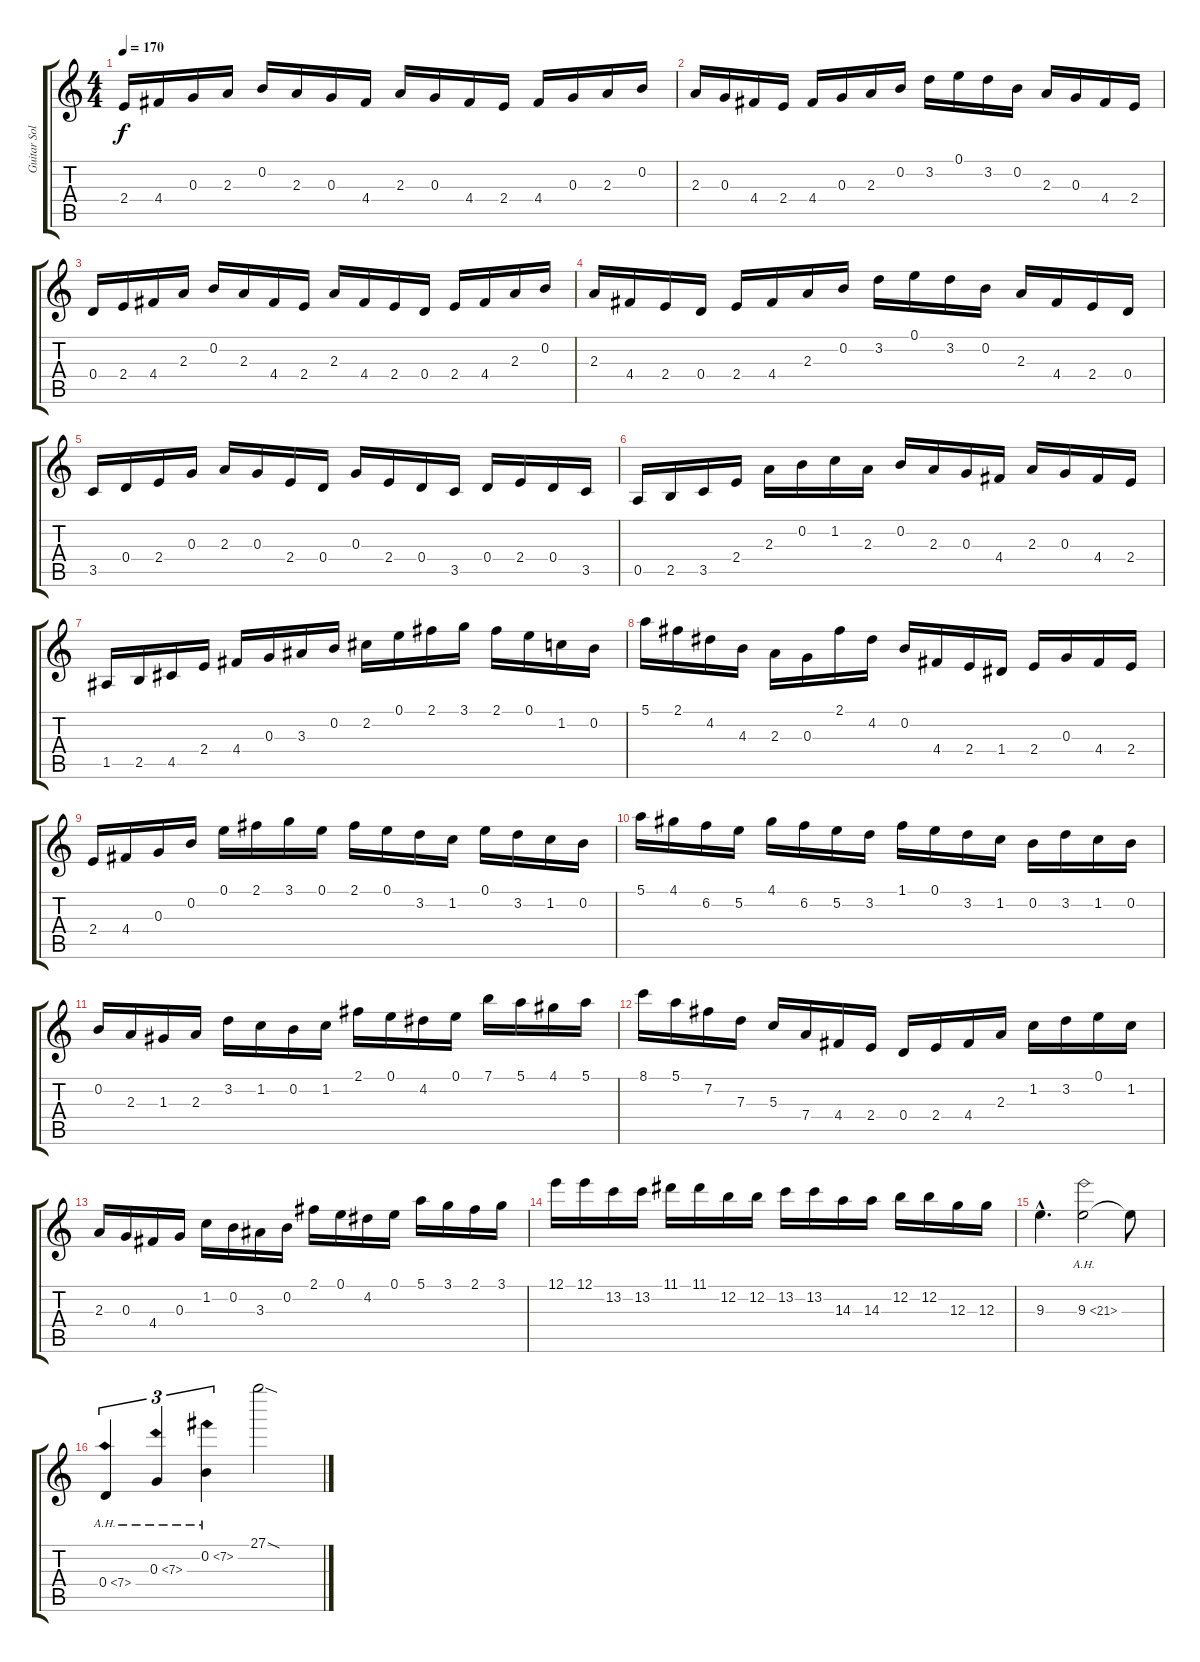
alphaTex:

\track ("Guitar Solo 2" "Guitar Sol") {instrument overdrivenguitar}
\staff {score tabs}
\tuning (E4 B3 G3 D3 A2 E2) {hide}
\ts (4 4)
\tempo 170
\clef g2
\ks c
2.4.16{dy f} 4.4.16 0.3.16 2.3.16 0.2.16 2.3.16 0.3.16 4.4.16 2.3.16 0.3.16 4.4.16 2.4.16 4.4.16 0.3.16 2.3.16 0.2.16 |
2.3.16 0.3.16 4.4.16 2.4.16 4.4.16 0.3.16 2.3.16 0.2.16 3.2.16 0.1.16 3.2.16 0.2.16 2.3.16 0.3.16 4.4.16 2.4.16 |
0.4.16 2.4.16 4.4.16 2.3.16 0.2.16 2.3.16 4.4.16 2.4.16 2.3.16 4.4.16 2.4.16 0.4.16 2.4.16 4.4.16 2.3.16 0.2.16 |
2.3.16 4.4.16 2.4.16 0.4.16 2.4.16 4.4.16 2.3.16 0.2.16 3.2.16 0.1.16 3.2.16 0.2.16 2.3.16 4.4.16 2.4.16 0.4.16 |
3.5.16 0.4.16 2.4.16 0.3.16 2.3.16 0.3.16 2.4.16 0.4.16 0.3.16 2.4.16 0.4.16 3.5.16 0.4.16 2.4.16 0.4.16 3.5.16 |
0.5.16 2.5.16 3.5.16 2.4.16 2.3.16 0.2.16 1.2.16 2.3.16 0.2.16 2.3.16 0.3.16 4.4.16 2.3.16 0.3.16 4.4.16 2.4.16 |
1.5.16 2.5.16 4.5.16 2.4.16 4.4.16 0.3.16 3.3.16 0.2.16 2.2.16 0.1.16 2.1.16 3.1.16 2.1.16 0.1.16 1.2.16 0.2.16 |
5.1.16 2.1.16 4.2.16 4.3.16 2.3.16 0.3.16 2.1.16 4.2.16 0.2.16 4.4.16 2.4.16 1.4.16 2.4.16 0.3.16 4.4.16 2.4.16 |
2.4.16 4.4.16 0.3.16 0.2.16 0.1.16 2.1.16 3.1.16 0.1.16 2.1.16 0.1.16 3.2.16 1.2.16 0.1.16 3.2.16 1.2.16 0.2.16 |
5.1.16 4.1.16 6.2.16 5.2.16 4.1.16 6.2.16 5.2.16 3.2.16 1.1.16 0.1.16 3.2.16 1.2.16 0.2.16 3.2.16 1.2.16 0.2.16 |
0.2.16 2.3.16 1.3.16 2.3.16 3.2.16 1.2.16 0.2.16 1.2.16 2.1.16 0.1.16 4.2.16 0.1.16 7.1.16 5.1.16 4.1.16 5.1.16 |
8.1.16 5.1.16 7.2.16 7.3.16 5.3.16 7.4.16 4.4.16 2.4.16 0.4.16 2.4.16 4.4.16 2.3.16 1.2.16 3.2.16 0.1.16 1.2.16 |
2.3.16 0.3.16 4.4.16 0.3.16 1.2.16 0.2.16 3.3.16 0.2.16 2.1.16 0.1.16 4.2.16 0.1.16 5.1.16 3.1.16 2.1.16 3.1.16 |
12.1.16 12.1.16 13.2.16 13.2.16 11.1.16 11.1.16 12.2.16 12.2.16 13.2.16 13.2.16 14.3.16 14.3.16 12.2.16 12.2.16 12.3.16 12.3.16 |
9.3{hac}.4{d} 9.3{ah 12}.2 9.3{t}.8 |
0.4{ah 7}.4{tu (3 2)} 0.3{ah 7}.4{tu (3 2)} 0.2{ah 7}.4{tu (3 2)} 27.1{sod}.2
